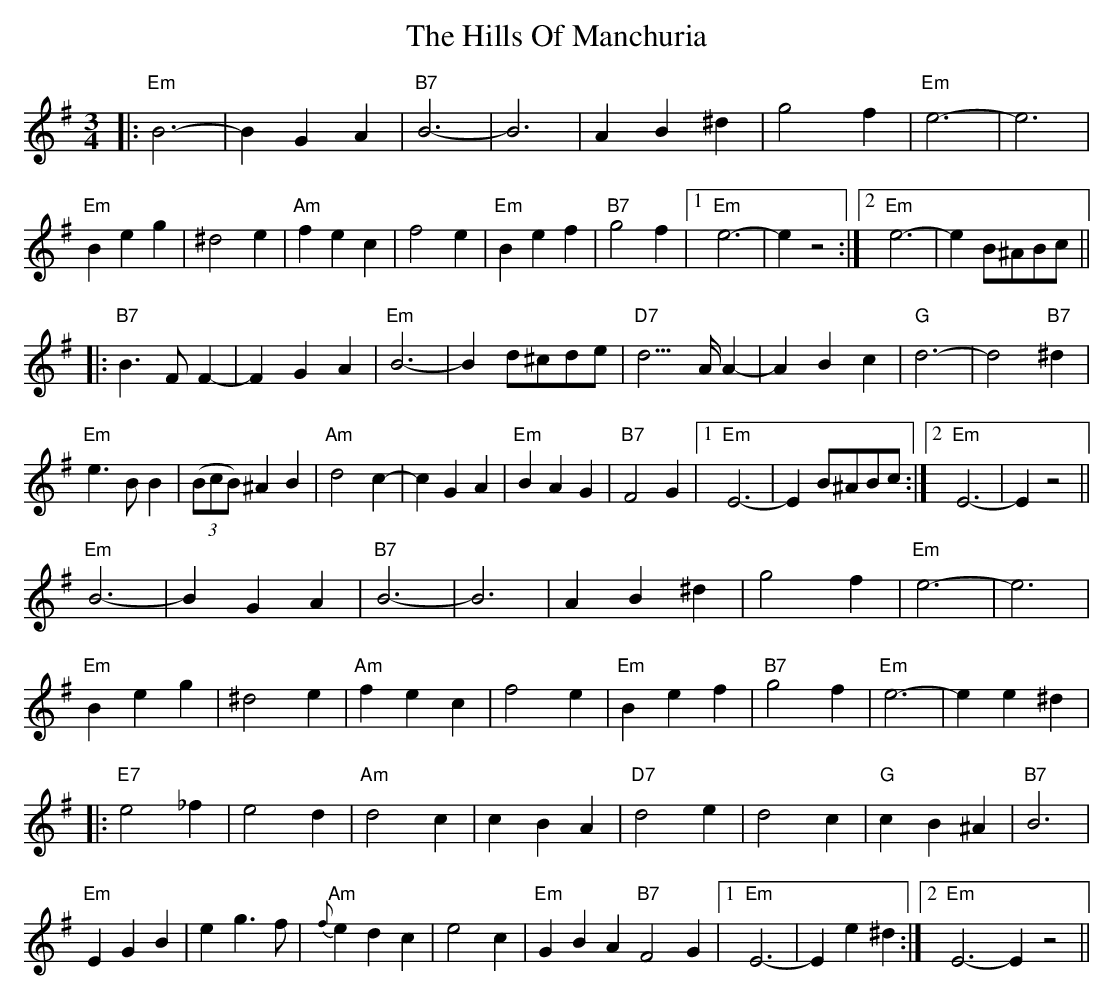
X:1
T: The Hills Of Manchuria
M: 3/4
L: 1/8
K: Emin
|:"Em"B6-|B2G2A2|"B7"B6-|B6|A2B2^d2|g4f2|"Em"e6-|e6|
"Em"B2e2g2|^d4e2|"Am"f2e2c2|f4e2|"Em"B2e2f2|"B7"g4f2|1 "Em"e6-|e2 z4:|2 "Em"e6|- e2 B^ABc||
|:"B7"B3FF2-|F2G2A2|"Em"B6-|B2 d^cde|"D7"d3>AA2-|A2B2c2|"G"d6-|d4"B7"^d2|
"Em"e3BB2|((3BcB) ^A2B2|"Am"d4c2-|c2G2A2|"Em"B2A2G2|"B7"F4G2|1 "Em"E6-|E2 B^ABc:|2 "Em"E6-|E2 z4||
"Em"B6-|B2G2A2|"B7"B6-|B6|A2B2^d2|g4f2|"Em"e6-|e6|
"Em"B2e2g2|^d4e2|"Am"f2e2c2|f4e2|"Em"B2e2f2|"B7"g4f2|"Em"e6-|e2 e2^d2|
|:"E7"e4_f2|e4d2|"Am"d4c2|c2B2A2|"D7"d4e2|d4c2|"G"c2B2^A2|"B7"B6|
"Em"E2G2B2|e2g3f|"Am"{f}e2d2c2|e4c2|"Em"G2B2A2 "B7"F4G2|1 "Em"E6-|E2 e2^d2:|2 "Em"E6- E2z4||
